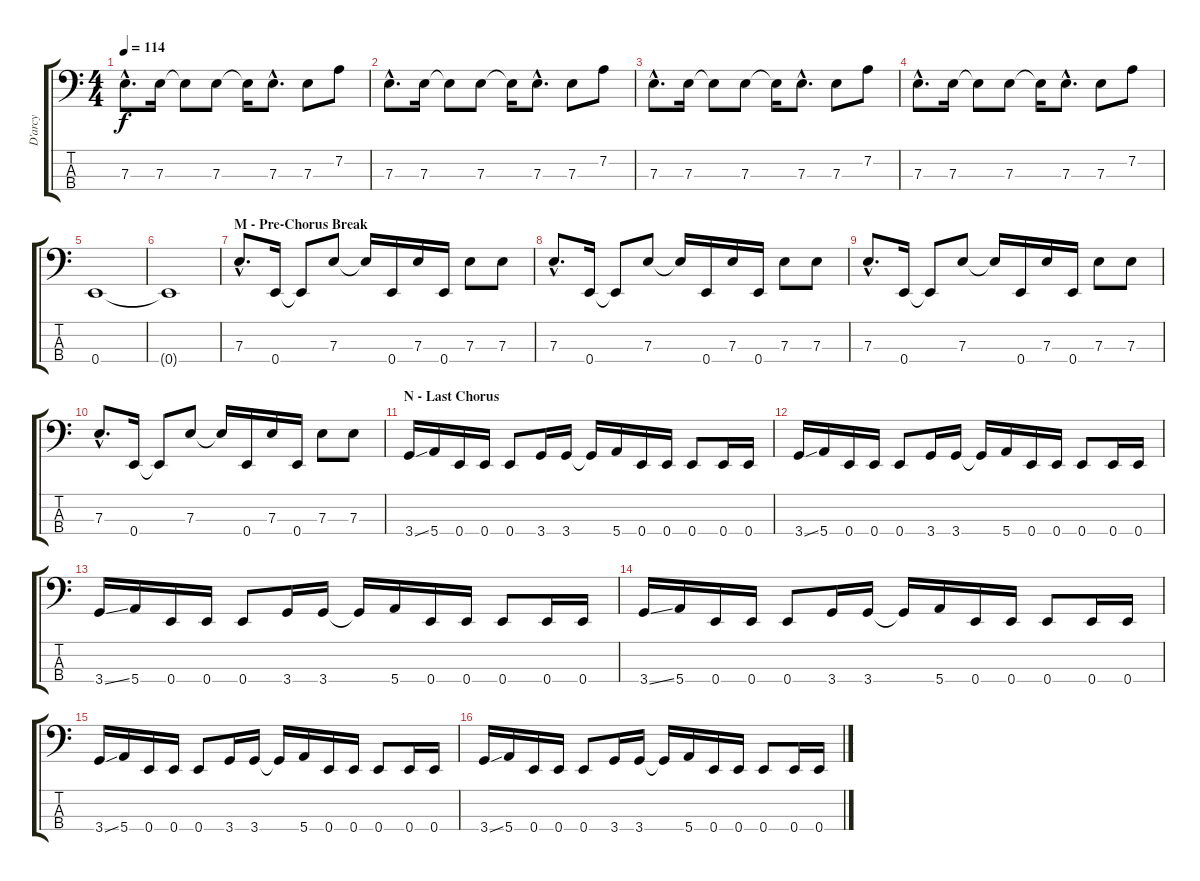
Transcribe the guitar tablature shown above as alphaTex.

\track ("D'arcy" "D'arcy") {instrument electricbasspick}
\staff {score tabs}
\tuning (G2 D2 A1 E1) {hide}
\ts (4 4)
\tempo 114
\clef f4
\ks c
7.3{hac}.8{d dy f} 7.3.16 7.3{t}.8 7.3.8 7.3{t}.16 7.3{hac}.8{d} 7.3.8 7.2.8 |
7.3{hac}.8{d} 7.3.16 7.3{t}.8 7.3.8 7.3{t}.16 7.3{hac}.8{d} 7.3.8 7.2.8 |
7.3{hac}.8{d} 7.3.16 7.3{t}.8 7.3.8 7.3{t}.16 7.3{hac}.8{d} 7.3.8 7.2.8 |
7.3{hac}.8{d} 7.3.16 7.3{t}.8 7.3.8 7.3{t}.16 7.3{hac}.8{d} 7.3.8 7.2.8 |
0.4.1 |
0.4{t}.1 |
\section ("" "M - Pre-Chorus Break")
7.3{hac}.8{d} 0.4.16 0.4{t}.8 7.3.8 7.3{t}.16 0.4.16 7.3.16 0.4.16 7.3.8 7.3.8 |
7.3{hac}.8{d} 0.4.16 0.4{t}.8 7.3.8 7.3{t}.16 0.4.16 7.3.16 0.4.16 7.3.8 7.3.8 |
7.3{hac}.8{d} 0.4.16 0.4{t}.8 7.3.8 7.3{t}.16 0.4.16 7.3.16 0.4.16 7.3.8 7.3.8 |
7.3{hac}.8{d} 0.4.16 0.4{t}.8 7.3.8 7.3{t}.16 0.4.16 7.3.16 0.4.16 7.3.8 7.3.8 |
\section ("" "N - Last Chorus")
3.4{ss}.16 5.4.16 0.4.16 0.4.16 0.4.8 3.4.16 3.4.16 3.4{t}.16 5.4.16 0.4.16 0.4.16 0.4.8 0.4.16 0.4.16 |
3.4{ss}.16 5.4.16 0.4.16 0.4.16 0.4.8 3.4.16 3.4.16 3.4{t}.16 5.4.16 0.4.16 0.4.16 0.4.8 0.4.16 0.4.16 |
3.4{ss}.16 5.4.16 0.4.16 0.4.16 0.4.8 3.4.16 3.4.16 3.4{t}.16 5.4.16 0.4.16 0.4.16 0.4.8 0.4.16 0.4.16 |
3.4{ss}.16 5.4.16 0.4.16 0.4.16 0.4.8 3.4.16 3.4.16 3.4{t}.16 5.4.16 0.4.16 0.4.16 0.4.8 0.4.16 0.4.16 |
3.4{ss}.16 5.4.16 0.4.16 0.4.16 0.4.8 3.4.16 3.4.16 3.4{t}.16 5.4.16 0.4.16 0.4.16 0.4.8 0.4.16 0.4.16 |
3.4{ss}.16 5.4.16 0.4.16 0.4.16 0.4.8 3.4.16 3.4.16 3.4{t}.16 5.4.16 0.4.16 0.4.16 0.4.8 0.4.16 0.4.16
